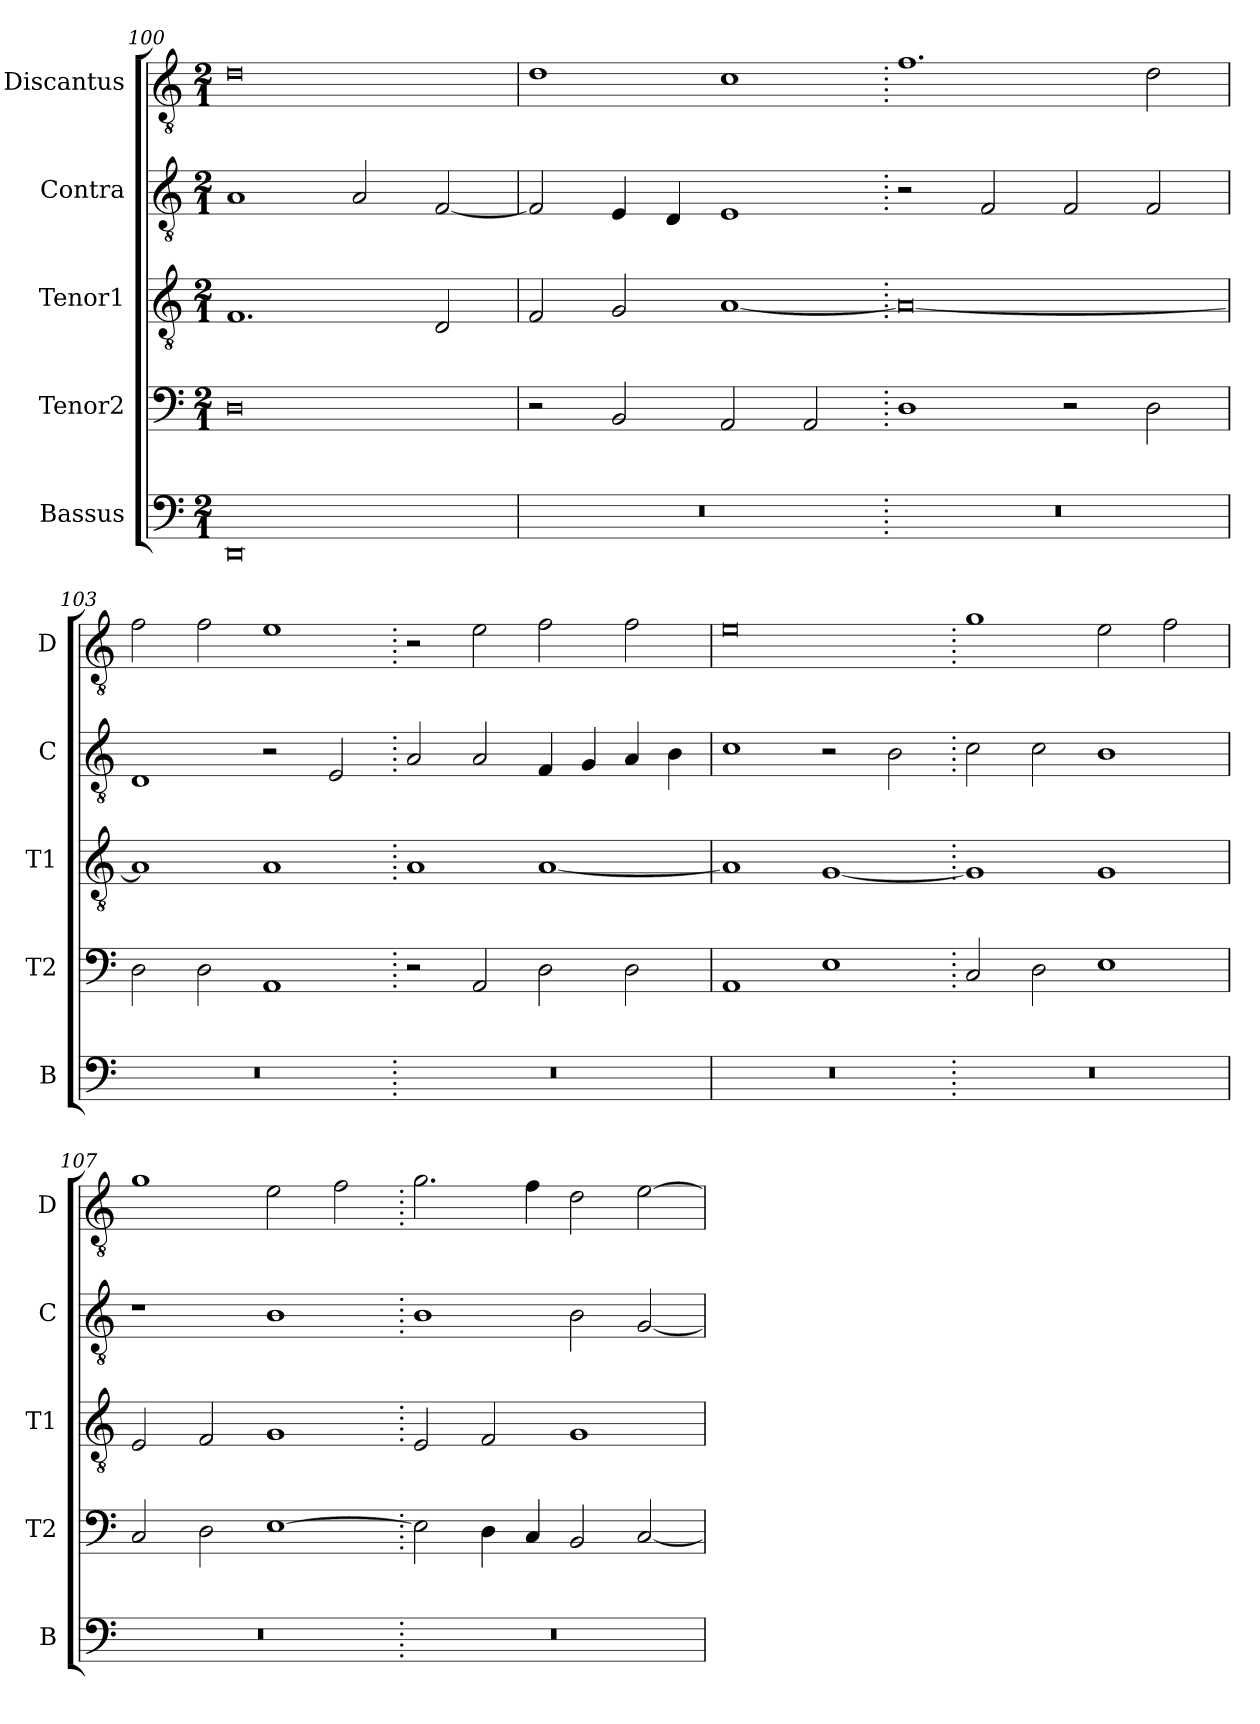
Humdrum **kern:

**kern	**kern	**kern	**kern	**kern
*part5	*part4	*part3	*part2	*part1
*staff5	*staff4	*staff3	*staff2	*staff1
*I"Bassus	*I"Tenor2	*I"Tenor1	*I"Contra	*I"Discantus
*I'B	*I'T2	*I'T1	*I'C	*I'D
*clefF4	*clefF4	*clefGv2	*clefGv2	*clefGv2
*k[]	*k[]	*k[]	*k[]	*k[]
*M2/1	*M2/1	*M2/1	*M2/1	*M2/1
=100	=100	=100	=100	=100
0DD	0D	1.F	1A	0d
.	.	.	2A/	.
.	.	2D/	[2F/	.
=101	=101	=101	=101	=101
0r	2r	2F/	2F/]	1d
.	2BB/	2G/	4E/	.
.	.	.	4D/	.
.	2AA/	[1A	1E	1c
.	2AA/	.	.	.
=102.	=102.	=102.	=102.	=102.
0r	1D	0A_	2r	1.f
.	.	.	2F/	.
.	2r	.	2F/	.
.	2D\	.	2F/	2d\
=103	=103	=103	=103	=103
0r	2D\	1A]	1D	2f\
.	2D\	.	.	2f\
.	1AA	1A	2r	1e
.	.	.	2E/	.
=104.	=104.	=104.	=104.	=104.
0r	2r	1A	2A/	2r
.	2AA/	.	2A/	2e\
.	2D\	[1A	4F/	2f\
.	.	.	4G/	.
.	2D\	.	4A/	2f\
.	.	.	4B\	.
=105	=105	=105	=105	=105
0r	1AA	1A]	1c	0e
.	1E	[1G	2r	.
.	.	.	2B\	.
=106.	=106.	=106.	=106.	=106.
0r	2C/	1G]	2c\	1g
.	2D\	.	2c\	.
.	1E	1G	1B	2e\
.	.	.	.	2f\
=107	=107	=107	=107	=107
0r	2C/	2E/	1r	1g
.	2D\	2F/	.	.
.	[1E	1G	1B	2e\
.	.	.	.	2f\
=108.	=108.	=108.	=108.	=108.
0r	2E\]	2E/	1B	2.g\
.	4D\	2F/	.	.
.	4C/	.	.	4f\
.	2BB/	1G	2B\	2d\
.	[2C/	.	[2G/	[2e\
=	=	=	=	=
*-	*-	*-	*-	*-
